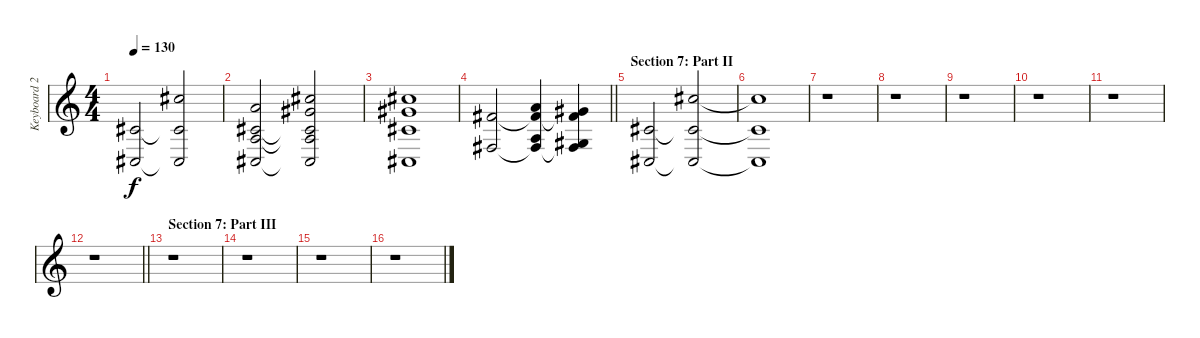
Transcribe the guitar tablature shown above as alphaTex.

\track ("Keyboard 2 (Church Organ)" "Keyboard 2") {instrument churchorgan}
\staff {score}
\tuning (E4 B3 G3 D3 A2 E2) {hide}
\ts (4 4)
\tempo 130
\clef g2
\ks c
(6.3 4.5).2{dy f} (9.1 6.3{t} 4.5{t}).2 |
(10.2 6.3 7.4 4.5).2 (9.1 9.2 6.3{t} 7.4{t} 4.5{t}).2 |
(9.1 9.2 6.3 4.5).1 |
\barLineRight lightlight
(7.2 4.4).2 (5.1 7.2{t} 2.3 4.4{t}).4 (4.1 7.2{t} 1.3 4.4{t}).4 |
\section ("" "Section 7: Part II")
(6.3 4.5).2{volume 0} (9.1 6.3{t} 4.5{t}).2 |
(9.1{t} 6.3{t} 4.5{t}).1 |
r.1 |
r.1 |
r.1 |
r.1 |
r.1 |
\barLineRight lightlight
r.1 |
\section ("" "Section 7: Part III")
r.1 |
r.1 |
r.1 |
r.1
